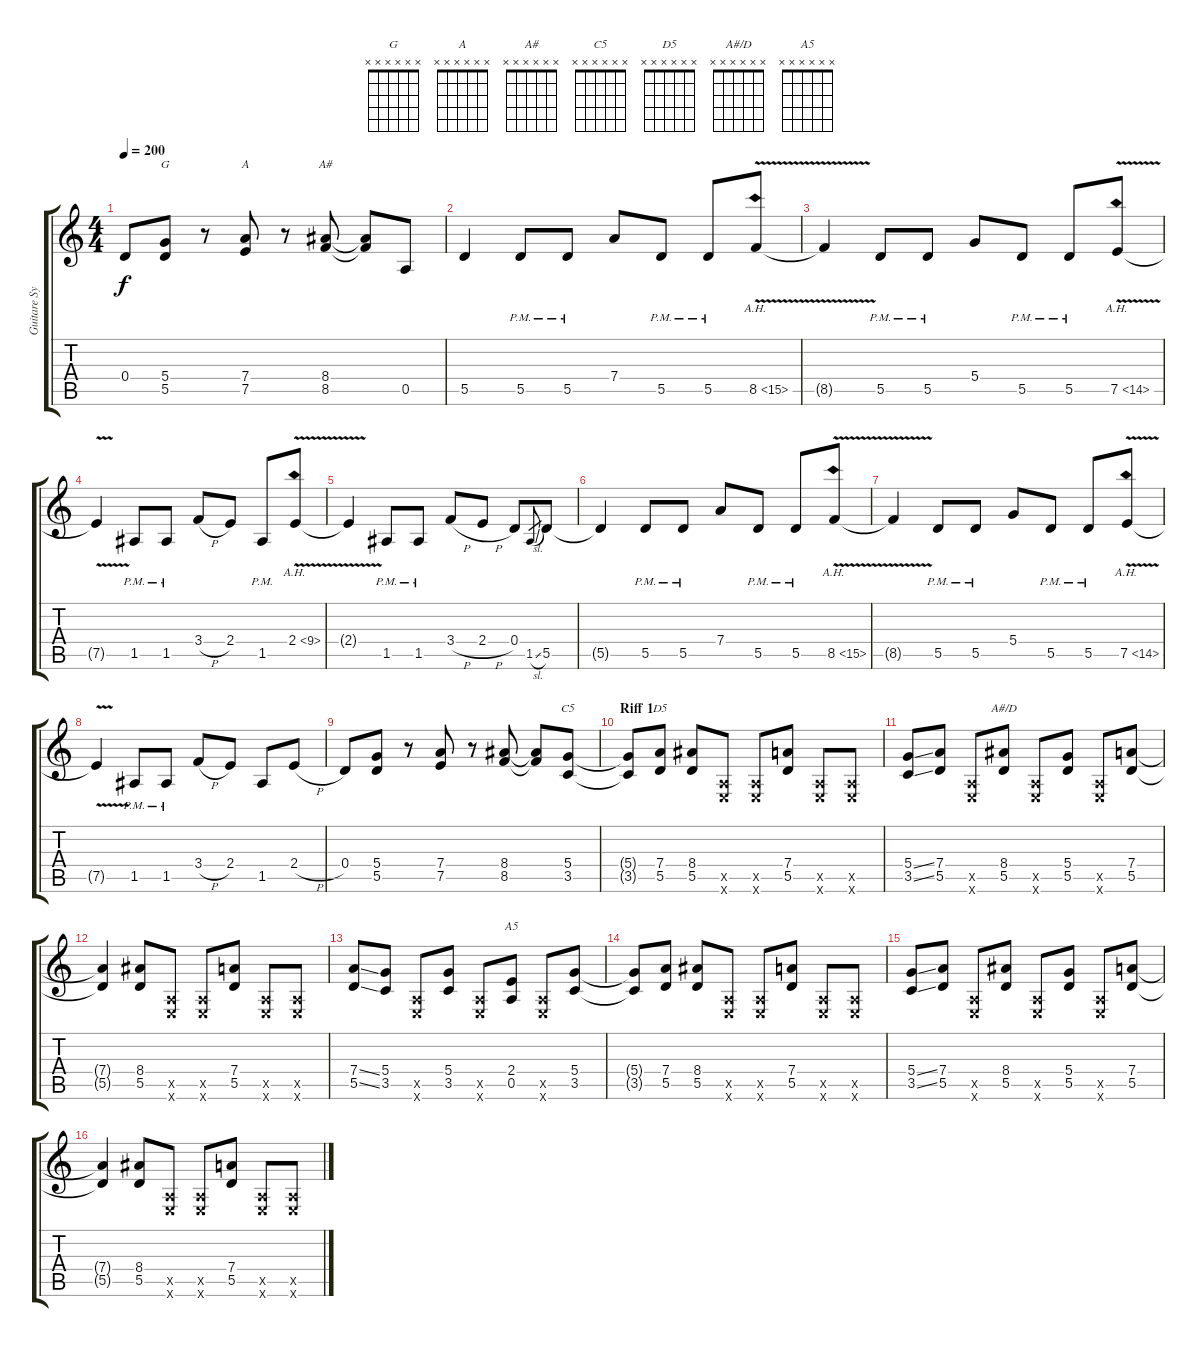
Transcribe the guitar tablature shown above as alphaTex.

\track ("Guitare Sylvain" "Guitare Sy") {instrument overdrivenguitar}
\staff {score tabs}
\tuning (E4 B3 G3 D3 A2 E2) {hide}
\chord ("G" x x x x x x)
\chord ("A" x x x x x x)
\chord ("A#" x x x x x x)
\chord ("C5" x x x x x x)
\chord ("D5" x x x x x x)
\chord ("A#/D" x x x x x x)
\chord ("A5" x x x x x x)
\ts (4 4)
\tempo 200
\clef g2
\ks c
0.4.8{dy f} (5.4 5.5).8{ch "G"} r.8 (7.4 7.5).8{ch "A"} r.8 (8.4 8.5).8{ch "A#"} (8.4{t} 8.5{t}).8 0.5.8 |
5.5.4 5.5{pm}.8 5.5{pm}.8 7.4.8 5.5{pm}.8 5.5{pm}.8 8.5{ah 7 v}.8 |
8.5{t}.4 5.5{pm}.8 5.5{pm}.8 5.4.8 5.5{pm}.8 5.5{pm}.8 7.5{ah 7 v}.8 |
7.5{t}.4 1.5{pm}.8 1.5{pm}.8 3.4{h}.8 2.4.8 1.5{pm}.8 2.4{ah 7 v}.8 |
2.4{t}.4 1.5{pm}.8 1.5{pm}.8 3.4{h}.8 2.4{h}.8 0.4.8 1.5{sl}.8{gr} 5.5.8 |
5.5{t}.4 5.5{pm}.8 5.5{pm}.8 7.4.8 5.5{pm}.8 5.5{pm}.8 8.5{ah 7 v}.8 |
8.5{t}.4 5.5{pm}.8 5.5{pm}.8 5.4.8 5.5{pm}.8 5.5{pm}.8 7.5{ah 7 v}.8 |
7.5{t}.4 1.5{pm}.8 1.5{pm}.8 3.4{h}.8 2.4.8 1.5.8 2.4{h}.8 |
0.4.8 (5.4 5.5).8 r.8 (7.4 7.5).8 r.8 (8.4 8.5).8 (8.4{t} 8.5{t}).8 (5.4 3.5).8{ch "C5"} |
\section ("" "Riff 1")
(5.4{t} 3.5{t}).8 (7.4 5.5).8{ch "D5"} (8.4 5.5).8 (0.5{x} 0.6{x}).8 (0.5{x} 0.6{x}).8 (7.4 5.5).8 (0.5{x} 0.6{x}).8 (0.5{x} 0.6{x}).8 |
(5.4{ss} 3.5{ss}).8 (7.4 5.5).8 (0.5{x} 0.6{x}).8 (8.4 5.5).8{ch "A#/D"} (0.5{x} 0.6{x}).8 (5.4 5.5).8 (0.5{x} 0.6{x}).8 (7.4 5.5).8 |
(7.4{t} 5.5{t}).4 (8.4 5.5).8 (0.5{x} 0.6{x}).8 (0.5{x} 0.6{x}).8 (7.4 5.5).8 (0.5{x} 0.6{x}).8 (0.5{x} 0.6{x}).8 |
(7.4{ss} 5.5{ss}).8 (5.4 3.5).8 (0.5{x} 0.6{x}).8 (5.4 3.5).8 (0.5{x} 0.6{x}).8 (2.4 0.5).8{ch "A5"} (0.5{x} 0.6{x}).8 (5.4 3.5).8 |
(5.4{t} 3.5{t}).8 (7.4 5.5).8 (8.4 5.5).8 (0.5{x} 0.6{x}).8 (0.5{x} 0.6{x}).8 (7.4 5.5).8 (0.5{x} 0.6{x}).8 (0.5{x} 0.6{x}).8 |
(5.4{ss} 3.5{ss}).8 (7.4 5.5).8 (0.5{x} 0.6{x}).8 (8.4 5.5).8 (0.5{x} 0.6{x}).8 (5.4 5.5).8 (0.5{x} 0.6{x}).8 (7.4 5.5).8 |
(7.4{t} 5.5{t}).4 (8.4 5.5).8 (0.5{x} 0.6{x}).8 (0.5{x} 0.6{x}).8 (7.4 5.5).8 (0.5{x} 0.6{x}).8 (0.5{x} 0.6{x}).8
